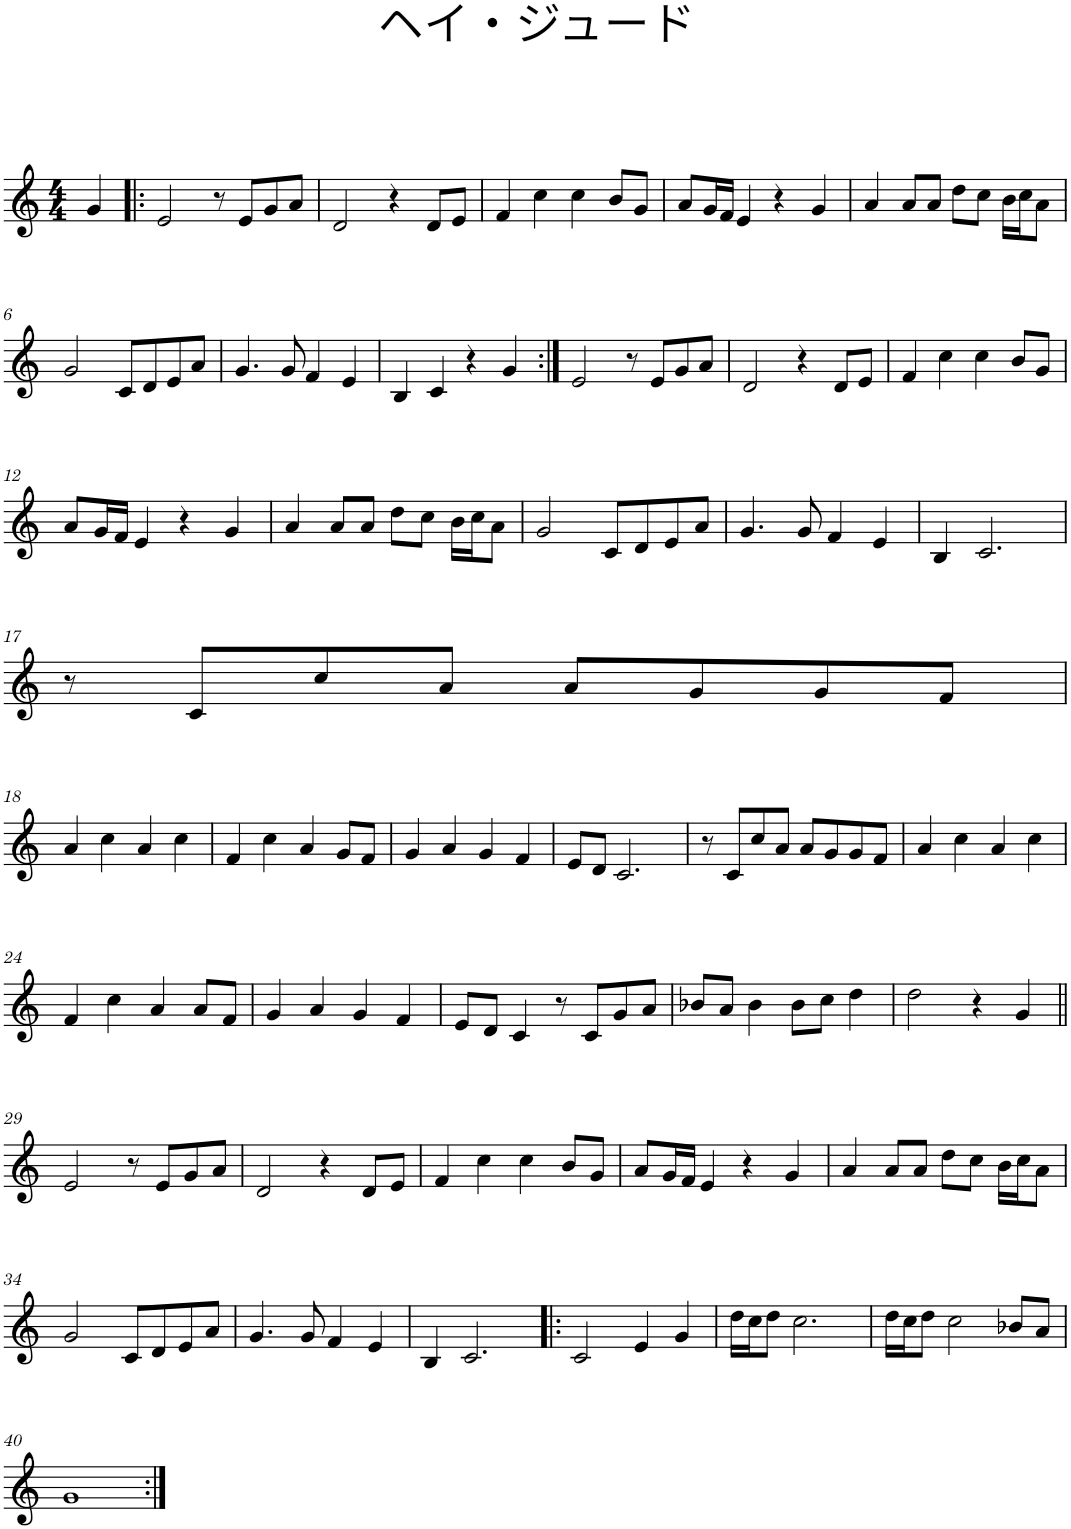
**kern
*part1
*staff1
*I"Piano
*I'Pno.
*clefG2
*k[]
*M4/4
=
4g/
=1!|:
2e/
8r
8e/L
8g/
8a/J
=2
2d/
4r
8d/L
8e/J
=3
4f/
4cc\
4cc\
8b/L
8g/J
=4
8a/L
16g/L
16f/JJ
4e/
4r
4g/
=5
4a/
8a/L
8a/J
8dd\L
8cc\J
16b\LL
16cc\J
8a\J
!!LO:LB:g=z
=6
2g/
8c/L
8d/
8e/
8a/J
=7
4.g/
8g/
4f/
4e/
=8
4B/
4c/
4r
4g/
=9:|!
2e/
8r
8e/L
8g/
8a/J
=10
2d/
4r
8d/L
8e/J
=11
4f/
4cc\
4cc\
8b/L
8g/J
!!LO:LB:g=z
=12
8a/L
16g/L
16f/JJ
4e/
4r
4g/
=13
4a/
8a/L
8a/J
8dd\L
8cc\J
16b\LL
16cc\J
8a\J
=14
2g/
8c/L
8d/
8e/
8a/J
=15
4.g/
8g/
4f/
4e/
=16
4B/
2.c/
!!LO:LB:g=z
=17
8r
8c/L
8cc/
8a/J
8a/L
8g/
8g/
8f/J
!!LO:LB:g=z
=18
4a/
4cc\
4a/
4cc\
=19
4f/
4cc\
4a/
8g/L
8f/J
=20
4g/
4a/
4g/
4f/
=21
8e/L
8d/J
2.c/
=22
8r
8c/L
8cc/
8a/J
8a/L
8g/
8g/
8f/J
=23
4a/
4cc\
4a/
4cc\
!!LO:LB:g=z
=24
4f/
4cc\
4a/
8a/L
8f/J
=25
4g/
4a/
4g/
4f/
=26
8e/L
8d/J
4c/
8r
8c/L
8g/
8a/J
=27
8b-X/L
8a/J
4b-\
8b-\L
8cc\J
4dd\
=28
2dd\
4r
4g/
!!LO:LB:g=z
=29||
2e/
8r
8e/L
8g/
8a/J
=30
2d/
4r
8d/L
8e/J
=31
4f/
4cc\
4cc\
8b/L
8g/J
=32
8a/L
16g/L
16f/JJ
4e/
4r
4g/
=33
4a/
8a/L
8a/J
8dd\L
8cc\J
16b\LL
16cc\J
8a\J
!!LO:LB:g=z
=34
2g/
8c/L
8d/
8e/
8a/J
=35
4.g/
8g/
4f/
4e/
=36
4B/
2.c/
=37!|:
2c/
4e/
4g/
=38
16dd\LL
16cc\J
8dd\J
2.cc\
=39
16dd\LL
16cc\J
8dd\J
2cc\
8b-X/L
8a/J
!!LO:LB:g=z
=40
1g
=:|!
*-
